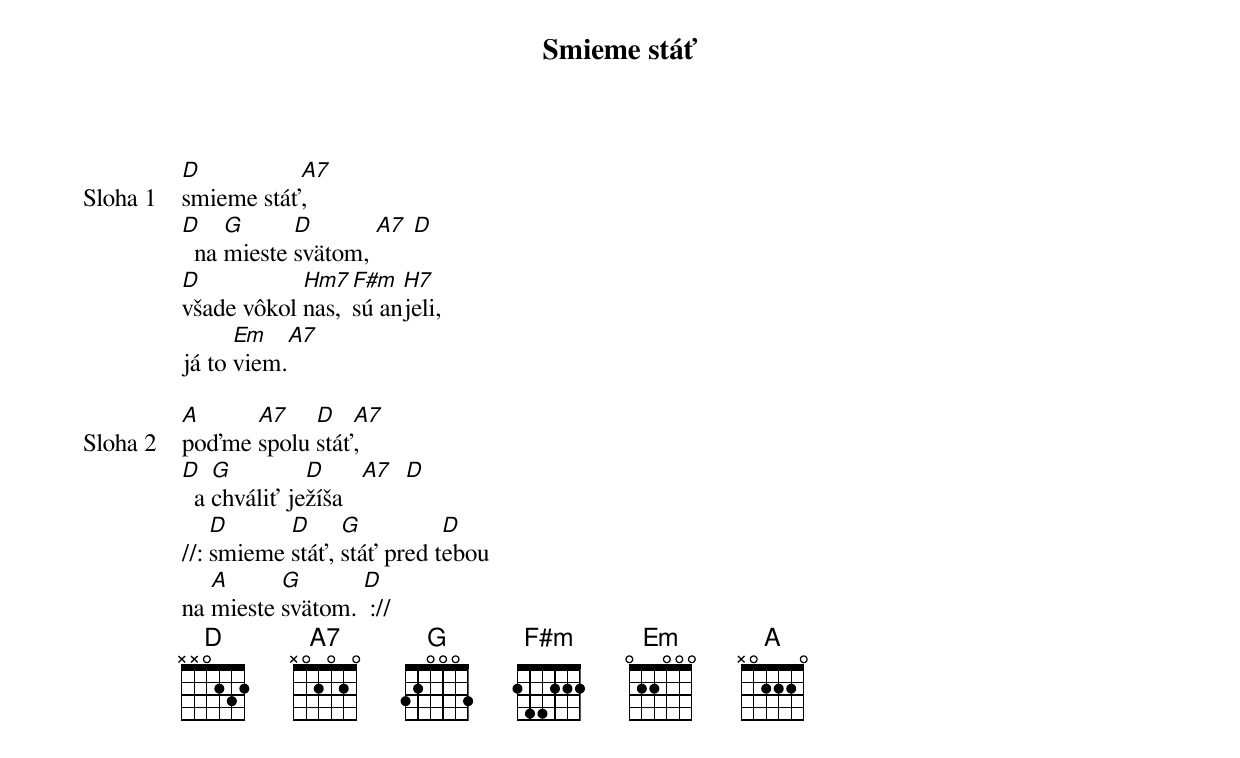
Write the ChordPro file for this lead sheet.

{title: Smieme stáť}

{sov: Sloha 1}
[D]smieme stáť[A7],
[D]  na [G]mieste [D]svätom, [A7] [D]
[D]všade vôkol [Hm7]nas, [F#m]sú an[H7]jeli,
já to [Em]viem.[A7]
{eov}

{sov: Sloha 2}
[A]poďme [A7]spolu [D]stáť[A7],
[D]  a [G]chváliť je[D]žíša   [A7]  [D]
//: [D]smieme [D]stáť, [G]stáť pred t[D]ebou
na [A]mieste [G]svätom. [D] ://
{eov}
